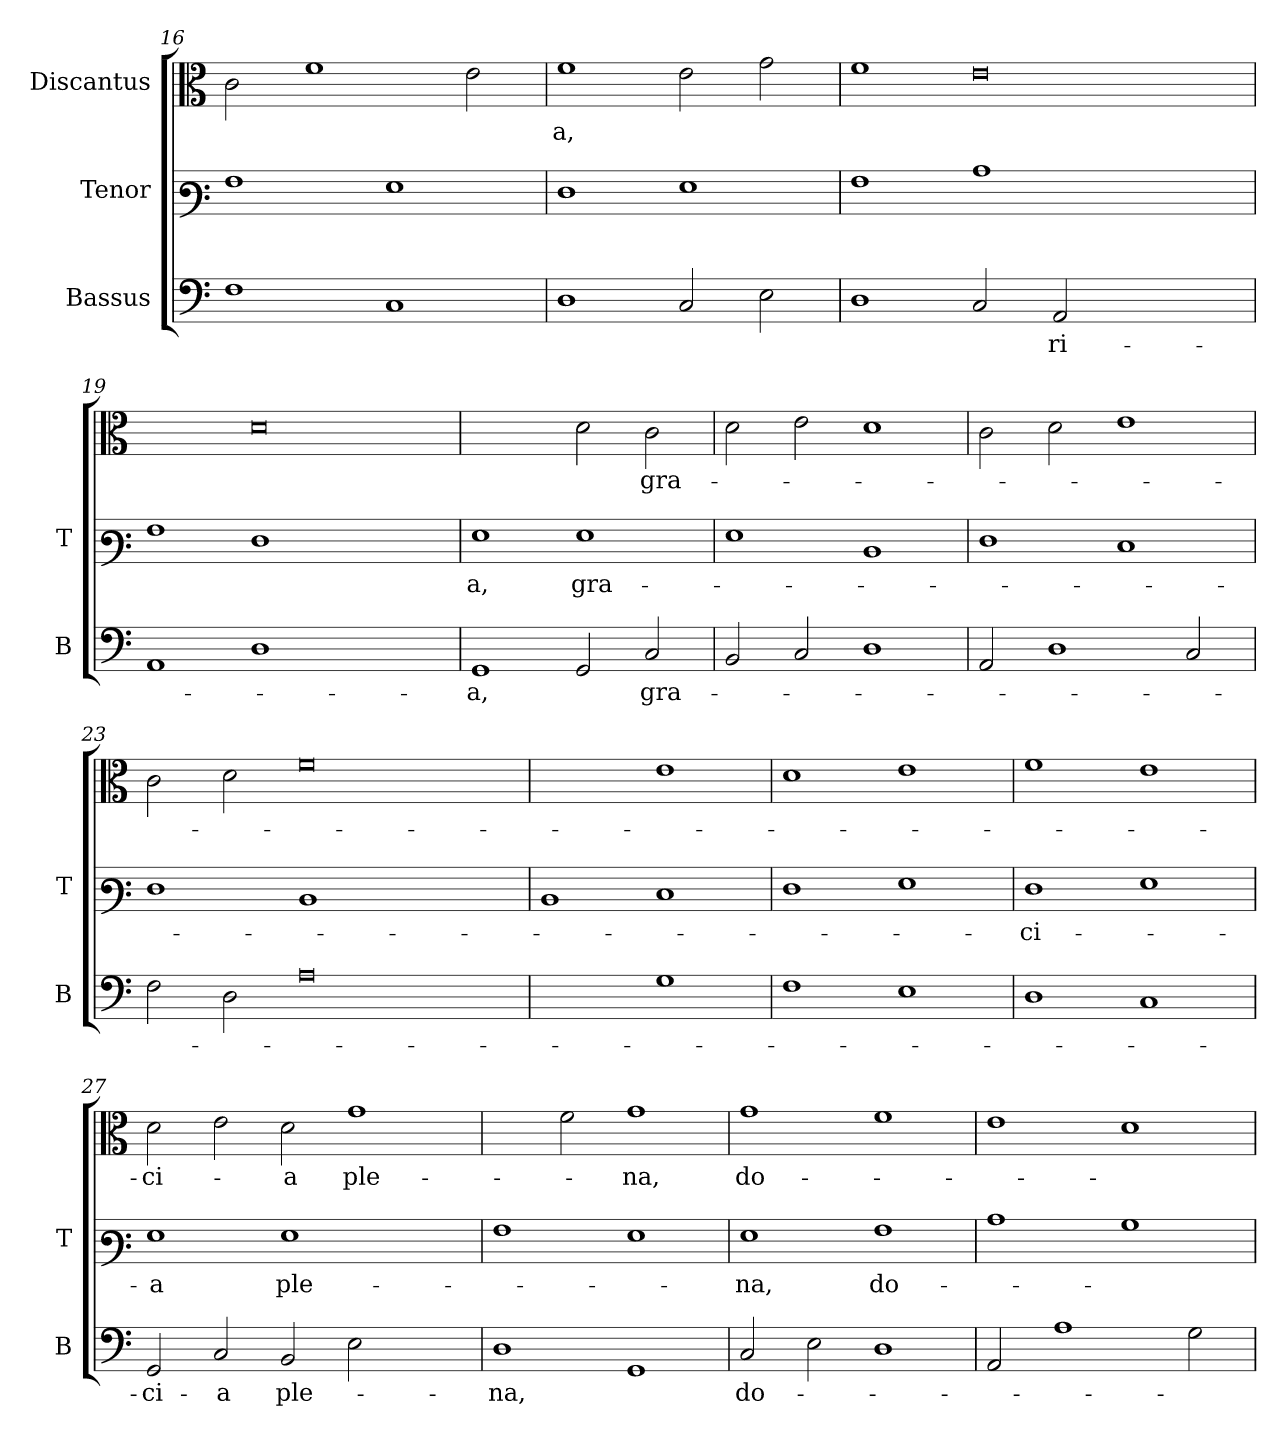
**kern	**text	**kern	**text	**kern	**text
*part3	*part3	*part2	*part2	*part1	*part1
*staff3	*staff3	*staff2	*staff2	*staff1	*staff1
*I"Bassus	*	*I"Tenor	*	*I"Discantus	*
*I'B	*	*I'T	*	*	*
*clefF4	*	*clefF3	*	*clefC3	*
*k[]	*	*k[]	*	*k[]	*
*C:	*	*C:	*	*C:	*
=16	=16	=16	=16	=16	=16
1F	.	1A	.	2c\	.
.	.	.	.	1f	.
1C	.	1G	.	.	.
.	.	.	.	2e\	.
=17	=17	=17	=17	=17	=17
1D	.	1F	.	1f	-a,
2C/	.	1G	.	2e\	.
2E\	.	.	.	2g\	.
=18	=18	=18	=18	=18	=18
1D	.	1A	.	1f	.
2C/	.	1c	.	0e	.
2AA/	-ri-	.	.	.	.
1ryy	.	1ryy	.	.	.
=19	=19	=19	=19	=19	=19
1AA	.	1A	.	1ryy	.
1D	.	1F	.	0d	.
1ryy	.	1ryy	.	.	.
=20	=20	=20	=20	=20	=20
1GG	-a,	1G	-a,	1ryy	.
2GG/	.	1G	gra-	2d\	.
2C/	gra-	.	.	2c\	gra-
=21	=21	=21	=21	=21	=21
2BB/	.	1G	.	2d\	.
2C/	.	.	.	2e\	.
1D	.	1D	.	1d	.
=22	=22	=22	=22	=22	=22
2AA/	.	1F	.	2c\	.
1D	.	.	.	2d\	.
.	.	1E	.	1e	.
2C/	.	.	.	.	.
=23	=23	=23	=23	=23	=23
2F\	.	1F	.	2c\	.
2D\	.	.	.	2d\	.
0A	.	1D	.	0f	.
.	.	1ryy	.	.	.
=24	=24	=24	=24	=24	=24
1ryy	.	1D	.	1ryy	.
1G	.	1E	.	1e	.
=25	=25	=25	=25	=25	=25
1F	.	1F	.	1d	.
1E	.	1G	.	1e	.
=26	=26	=26	=26	=26	=26
1D	.	1F	-ci-	1f	.
1C	.	1G	.	1e	.
=27	=27	=27	=27	=27	=27
2GG/	-ci-	1G	-a	2d\	-ci-
2C/	-a	.	.	2e\	.
2BB/	ple-	1G	ple-	2d\	-a
2E\	.	.	.	1g	ple-
2ryy	.	2ryy	.	.	.
=28	=28	=28	=28	=28	=28
1D	-na,	1A	.	2ryy	.
.	.	.	.	2f\	.
1GG	.	1G	.	1g	-na,
=29	=29	=29	=29	=29	=29
2C/	do-	1G	-na,	1g	do-
2E\	.	.	.	.	.
1D	.	1A	do-	1f	.
=30	=30	=30	=30	=30	=30
2AA/	.	1c	.	1e	.
1A	.	.	.	.	.
.	.	1B	.	1d	.
2G\	.	.	.	.	.
=	=	=	=	=	=
*-	*-	*-	*-	*-	*-
